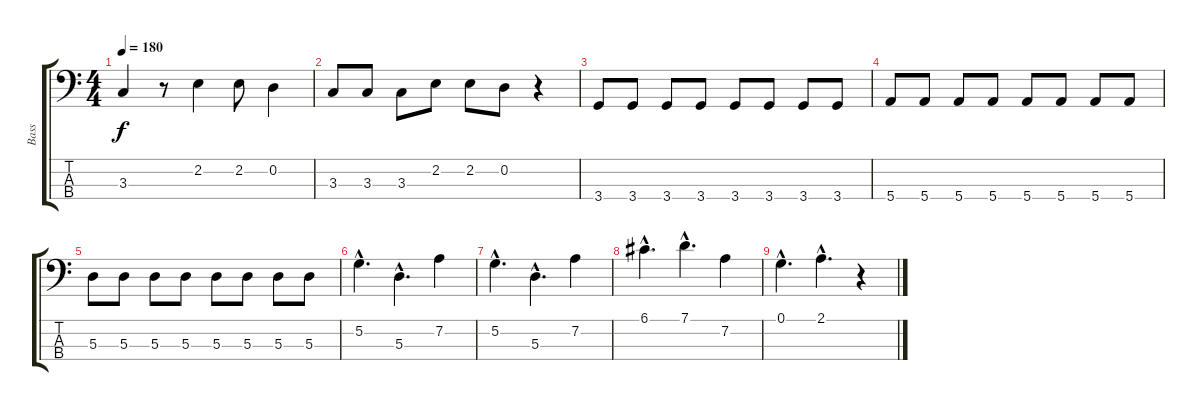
\track ("Bass" "Bass") {instrument acousticbass}
\staff {score tabs}
\tuning (G2 D2 A1 E1) {hide}
\ts (4 4)
\tempo 180
\clef f4
\ks c
3.3.4{dy f} r.8 2.2.4 2.2.8 0.2.4 |
3.3.8 3.3.8 3.3.8 2.2.8 2.2.8 0.2.8 r.4 |
3.4.8 3.4.8 3.4.8 3.4.8 3.4.8 3.4.8 3.4.8 3.4.8 |
5.4.8 5.4.8 5.4.8 5.4.8 5.4.8 5.4.8 5.4.8 5.4.8 |
5.3.8 5.3.8 5.3.8 5.3.8 5.3.8 5.3.8 5.3.8 5.3.8 |
5.2{hac}.4{d} 5.3{hac}.4{d} 7.2.4 |
5.2{hac}.4{d} 5.3{hac}.4{d} 7.2.4 |
6.1{hac}.4{d} 7.1{hac}.4{d} 7.2.4 |
0.1{hac}.4{d} 2.1{hac}.4{d} r.4
